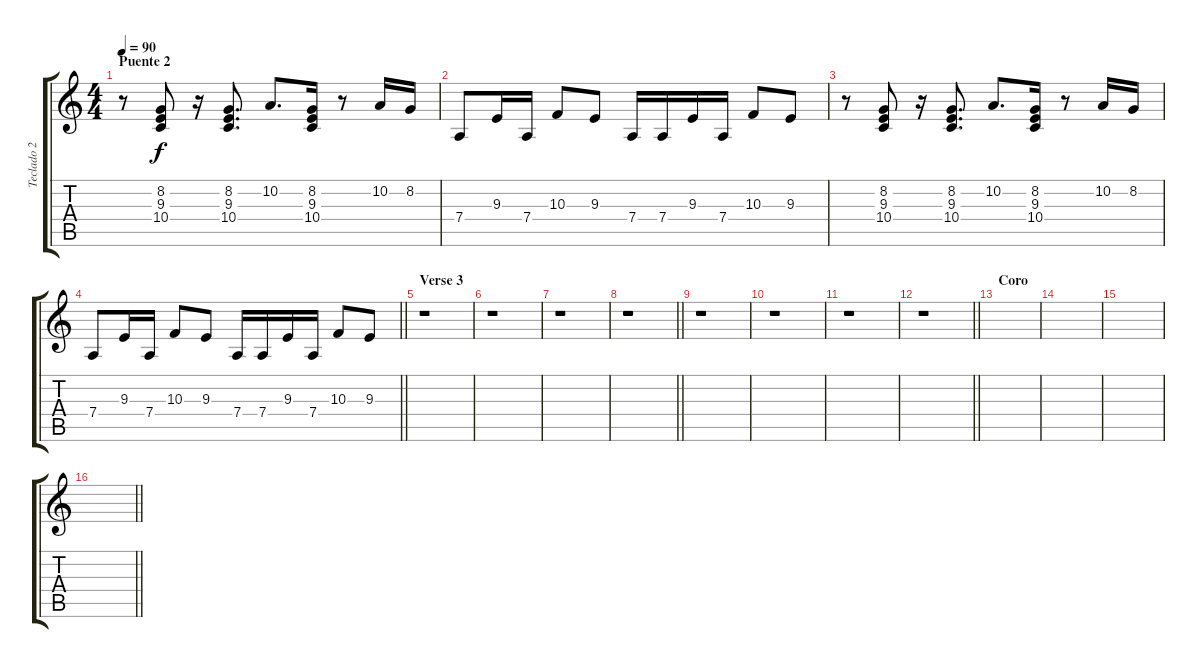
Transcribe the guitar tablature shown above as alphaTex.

\track ("Teclado 2" "Teclado 2") {instrument pad2warm}
\staff {score tabs}
\tuning (E4 B3 G3 D3 A2 E2) {hide}
\ts (4 4)
\section ("" "Puente 2")
\tempo 90
\clef g2
\ks c
r.8{dy f} (8.2 9.3 10.4).8 r.16 (8.2 9.3 10.4).8{d} 10.2.8{d} (8.2 9.3 10.4).16 r.8 10.2.16 8.2.16 |
7.4.8 9.3.16 7.4.16 10.3.8 9.3.8 7.4.16 7.4.16 9.3.16 7.4.16 10.3.8 9.3.8 |
r.8 (8.2 9.3 10.4).8 r.16 (8.2 9.3 10.4).8{d} 10.2.8{d} (8.2 9.3 10.4).16 r.8 10.2.16 8.2.16 |
\barLineRight lightlight
7.4.8 9.3.16 7.4.16 10.3.8 9.3.8 7.4.16 7.4.16 9.3.16 7.4.16 10.3.8 9.3.8 |
\section ("" "Verse 3")
r.1 |
r.1 |
r.1 |
\barLineRight lightlight
r.1 |
r.1 |
r.1 |
r.1 |
\barLineRight lightlight
r.1 |
\section ("" "Coro")
|
|
|
\barLineRight lightlight
